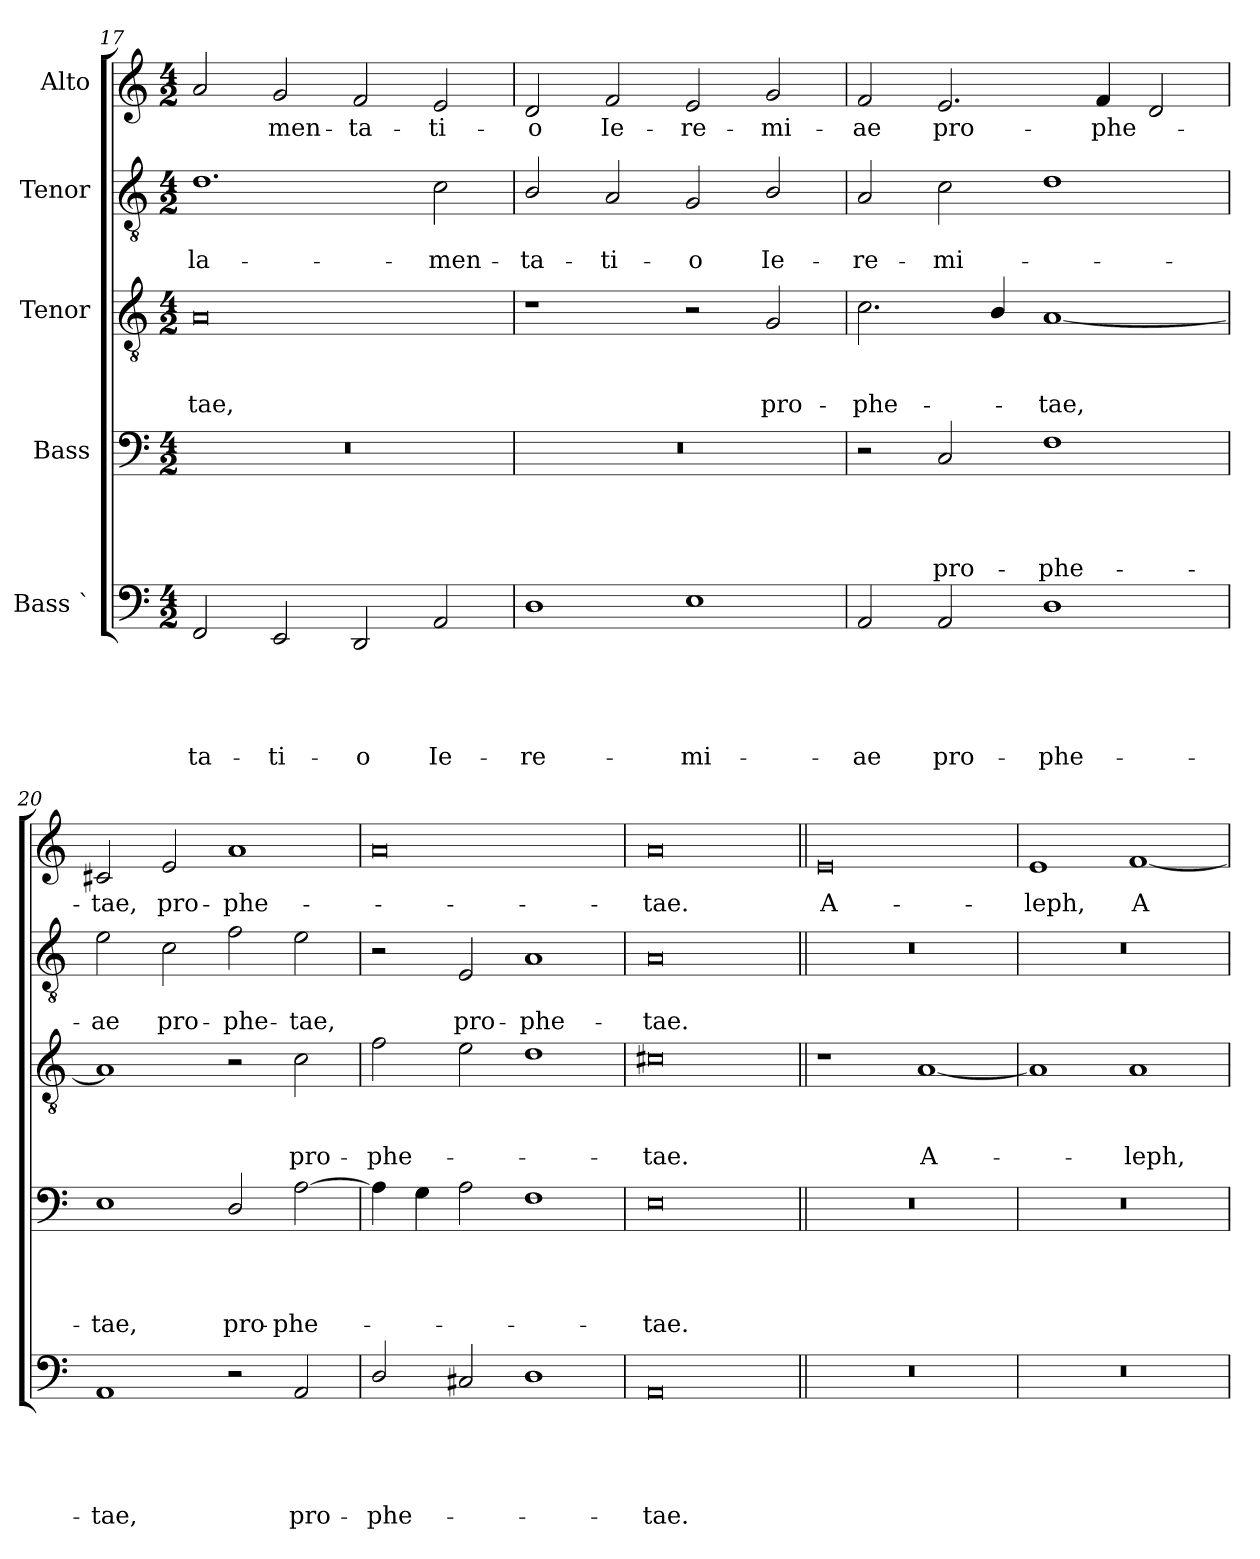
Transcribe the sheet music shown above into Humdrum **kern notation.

**kern	**text	**text	**text	**text	**text	**kern	**text	**text	**text	**text	**kern	**text	**text	**text	**kern	**text	**text	**kern	**text
*part5	*part5	*part5	*part5	*part5	*part5	*part4	*part4	*part4	*part4	*part4	*part3	*part3	*part3	*part3	*part2	*part2	*part2	*part1	*part1
*staff5	*staff5	*staff5	*staff5	*staff5	*staff5	*staff4	*staff4	*staff4	*staff4	*staff4	*staff3	*staff3	*staff3	*staff3	*staff2	*staff2	*staff2	*staff1	*staff1
*I"Bass `	*	*	*	*	*	*I"Bass	*	*	*	*	*I"Tenor	*	*	*	*I"Tenor	*	*	*I"Alto	*
!!LO:LB:g=z
*clefF4	*	*	*	*	*	*clefF4	*	*	*	*	*clefGv2	*	*	*	*clefGv2	*	*	*clefG2	*
*k[]	*	*	*	*	*	*k[]	*	*	*	*	*k[]	*	*	*	*k[]	*	*	*k[]	*
*C:	*	*	*	*	*	*C:	*	*	*	*	*C:	*	*	*	*C:	*	*	*C:	*
*M4/2	*	*	*	*	*	*M4/2	*	*	*	*	*M4/2	*	*	*	*M4/2	*	*	*M4/2	*
=17	=17	=17	=17	=17	=17	=17	=17	=17	=17	=17	=17	=17	=17	=17	=17	=17	=17	=17	=17
!	!	!	!	!	!LO:LY:b	!	!	!	!	!	!	!	!	!LO:LY:b	!	!	!LO:LY:b	!	!
2FF/	.	.	.	.	-ta-	0r	.	.	.	.	0A	.	.	-tae,	1.d	.	la-	2a/	.
!	!	!	!	!	!LO:LY:b	!	!	!	!	!	!	!	!	!	!	!	!	!	!LO:LY:b
2EE/	.	.	.	.	-ti-	.	.	.	.	.	.	.	.	.	.	.	.	2g/	-men-
!	!	!	!	!	!LO:LY:b	!	!	!	!	!	!	!	!	!	!	!	!	!	!LO:LY:b
2DD/	.	.	.	.	-o	.	.	.	.	.	.	.	.	.	.	.	.	2f/	-ta-
!	!	!	!	!	!LO:LY:b	!	!	!	!	!	!	!	!	!	!	!	!LO:LY:b	!	!LO:LY:b
2AA/	.	.	.	.	Ie-	.	.	.	.	.	.	.	.	.	2c\	.	-men-	2e/	-ti-
=18	=18	=18	=18	=18	=18	=18	=18	=18	=18	=18	=18	=18	=18	=18	=18	=18	=18	=18	=18
!	!	!	!	!	!LO:LY:b	!	!	!	!	!	!	!	!	!	!	!	!LO:LY:b	!	!LO:LY:b
1D	.	.	.	.	-re-	0r	.	.	.	.	1r	.	.	.	2B/	.	-ta-	2d/	-o
!	!	!	!	!	!	!	!	!	!	!	!	!	!	!	!	!	!LO:LY:b	!	!LO:LY:b
.	.	.	.	.	.	.	.	.	.	.	.	.	.	.	2A/	.	-ti-	2f/	Ie-
!	!	!	!	!	!LO:LY:b	!	!	!	!	!	!	!	!	!	!	!	!LO:LY:b	!	!LO:LY:b
1E	.	.	.	.	-mi-	.	.	.	.	.	2r	.	.	.	2G/	.	-o	2e/	-re-
!	!	!	!	!	!	!	!	!	!	!	!	!	!	!LO:LY:b	!	!	!LO:LY:b	!	!LO:LY:b
.	.	.	.	.	.	.	.	.	.	.	2G/	.	.	pro-	2B/	.	Ie-	2g/	-mi-
=19	=19	=19	=19	=19	=19	=19	=19	=19	=19	=19	=19	=19	=19	=19	=19	=19	=19	=19	=19
!	!	!	!	!	!LO:LY:b	!	!	!	!	!	!	!	!	!LO:LY:b	!	!	!LO:LY:b	!	!LO:LY:b
2AA/	.	.	.	.	-ae	2r	.	.	.	.	2.c\	.	.	-phe-	2A/	.	-re-	2f/	-ae
!	!	!	!	!	!LO:LY:b	!	!	!	!	!LO:LY:b	!	!	!	!	!	!	!LO:LY:b	!	!LO:LY:b
2AA/	.	.	.	.	pro-	2C/	.	.	.	pro-	.	.	.	.	2c\	.	-mi-	2.e/	pro-
.	.	.	.	.	.	.	.	.	.	.	4B/	.	.	.	.	.	.	.	.
!	!	!	!	!	!LO:LY:b	!	!	!	!	!LO:LY:b	!	!	!	!LO:LY:b	!	!	!	!	!
1D	.	.	.	.	-phe-	1F	.	.	.	-phe-	[<1A	.	.	-tae,	1d	.	.	.	.
!	!	!	!	!	!	!	!	!	!	!	!	!	!	!	!	!	!	!	!LO:LY:b
.	.	.	.	.	.	.	.	.	.	.	.	.	.	.	.	.	.	4f/	-phe-
.	.	.	.	.	.	.	.	.	.	.	.	.	.	.	.	.	.	2d/	.
=20	=20	=20	=20	=20	=20	=20	=20	=20	=20	=20	=20	=20	=20	=20	=20	=20	=20	=20	=20
!	!	!	!	!	!LO:LY:b	!	!	!	!	!LO:LY:b	!	!	!	!	!	!	!LO:LY:b	!	!LO:LY:b
1AA	.	.	.	.	-tae,	1E	.	.	.	-tae,	1A]	.	.	.	2e\	.	-ae	2c#X/	-tae,
!	!	!	!	!	!	!	!	!	!	!	!	!	!	!	!	!	!LO:LY:b	!	!LO:LY:b
.	.	.	.	.	.	.	.	.	.	.	.	.	.	.	2c\	.	pro-	2e/	pro-
!	!	!	!	!	!	!	!	!	!	!LO:LY:b	!	!	!	!	!	!	!LO:LY:b	!	!LO:LY:b
2r	.	.	.	.	.	2D/	.	.	.	pro-	2r	.	.	.	2f\	.	-phe-	1a	-phe-
!	!	!	!	!	!LO:LY:b	!	!	!	!	!LO:LY:b	!	!	!	!LO:LY:b	!	!	!LO:LY:b	!	!
2AA/	.	.	.	.	pro-	[<2A\	.	.	.	-phe-	2c\	.	.	pro-	2e\	.	-tae,	.	.
!!LO:PB:g=z
=21	=21	=21	=21	=21	=21	=21	=21	=21	=21	=21	=21	=21	=21	=21	=21	=21	=21	=21	=21
!	!	!	!	!	!LO:LY:b	!	!	!	!	!	!	!	!	!LO:LY:b	!	!	!	!	!
2D/	.	.	.	.	-phe-	4A\]	.	.	.	.	2f\	.	.	-phe-	2r	.	.	0a	.
.	.	.	.	.	.	4G\	.	.	.	.	.	.	.	.	.	.	.	.	.
!	!	!	!	!	!	!	!	!	!	!	!	!	!	!	!	!	!LO:LY:b	!	!
2C#X/	.	.	.	.	.	2A\	.	.	.	.	2e\	.	.	.	2E/	.	pro-	.	.
!	!	!	!	!	!	!	!	!	!	!	!	!	!	!	!	!	!LO:LY:b	!	!
1D	.	.	.	.	.	1F	.	.	.	.	1d	.	.	.	1A	.	-phe-	.	.
=22	=22	=22	=22	=22	=22	=22	=22	=22	=22	=22	=22	=22	=22	=22	=22	=22	=22	=22	=22
!	!	!	!	!	!LO:LY:b	!	!	!	!	!LO:LY:b	!	!	!	!LO:LY:b	!	!	!LO:LY:b	!	!LO:LY:b
0AA	.	.	.	.	-tae.	0E	.	.	.	-tae.	0c#X	.	.	-tae.	0A	.	-tae.	0a	-tae.
=23||	=23||	=23||	=23||	=23||	=23||	=23||	=23||	=23||	=23||	=23||	=23||	=23||	=23||	=23||	=23||	=23||	=23||	=23||	=23||
!	!	!	!	!	!	!	!	!	!	!	!	!	!	!	!	!	!	!	!LO:LY:b
0r	.	.	.	.	.	0r	.	.	.	.	1r	.	.	.	0r	.	.	0e	A-
!	!	!	!	!	!	!	!	!	!	!	!	!	!	!LO:LY:b	!	!	!	!	!
.	.	.	.	.	.	.	.	.	.	.	[<1A	.	.	A-	.	.	.	.	.
=24	=24	=24	=24	=24	=24	=24	=24	=24	=24	=24	=24	=24	=24	=24	=24	=24	=24	=24	=24
!	!	!	!	!	!	!	!	!	!	!	!	!	!	!	!	!	!	!	!LO:LY:b
0r	.	.	.	.	.	0r	.	.	.	.	1A]	.	.	.	0r	.	.	1e	-leph,
!	!	!	!	!	!	!	!	!	!	!	!	!	!	!LO:LY:b	!	!	!	!	!LO:LY:b
.	.	.	.	.	.	.	.	.	.	.	1A	.	.	-leph,	.	.	.	[<1f	A-
=	=	=	=	=	=	=	=	=	=	=	=	=	=	=	=	=	=	=	=
*-	*-	*-	*-	*-	*-	*-	*-	*-	*-	*-	*-	*-	*-	*-	*-	*-	*-	*-	*-
